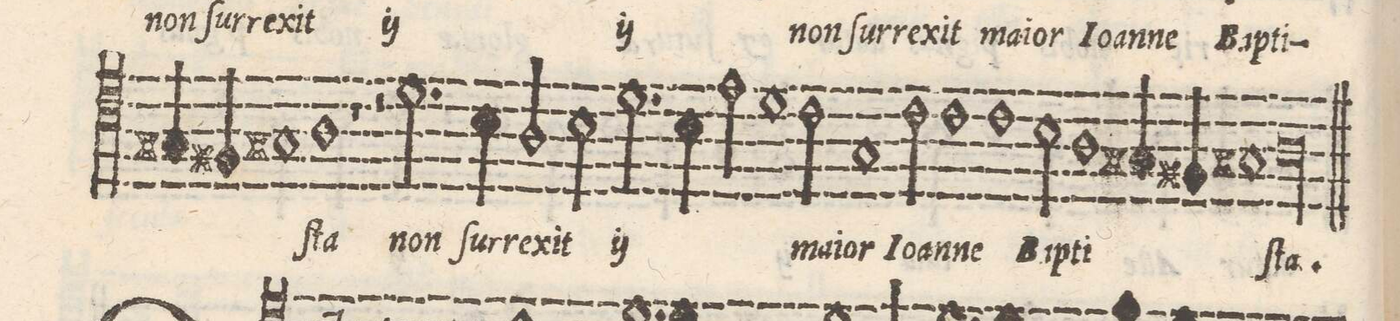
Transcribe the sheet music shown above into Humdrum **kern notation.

**kern	**text
*I"TENOR	*
*clefC4	*
*k[]	*
*met(C|)	*
*M2/1	*
4G#X/	.
4F#X/	.
1G#X	.
=57-	=57-
1A	-ſta
1r	.
=58-	=58-
2r	.
2.d\	non
4B\	ſur-
2A/	-re-
=59-	=59-
2B\	-xit
*	*ij
2.d\	non
4B\	ſur-
2e\	-re-
=60-	=60-
1d	-xit
*	*Xij
2c\	ma-
1Gny/	-ior
=61-	=61-
2c\	Io-
1c	-an-
=62-	=62-
1c	-ne
2B\	Ba-
1A\	-pti-
=63-	=63-
4G#X/	.
4F#X/	.
1G#X	.
=64-	=64-
0Al	-ſta.
==	==
*-	*-
